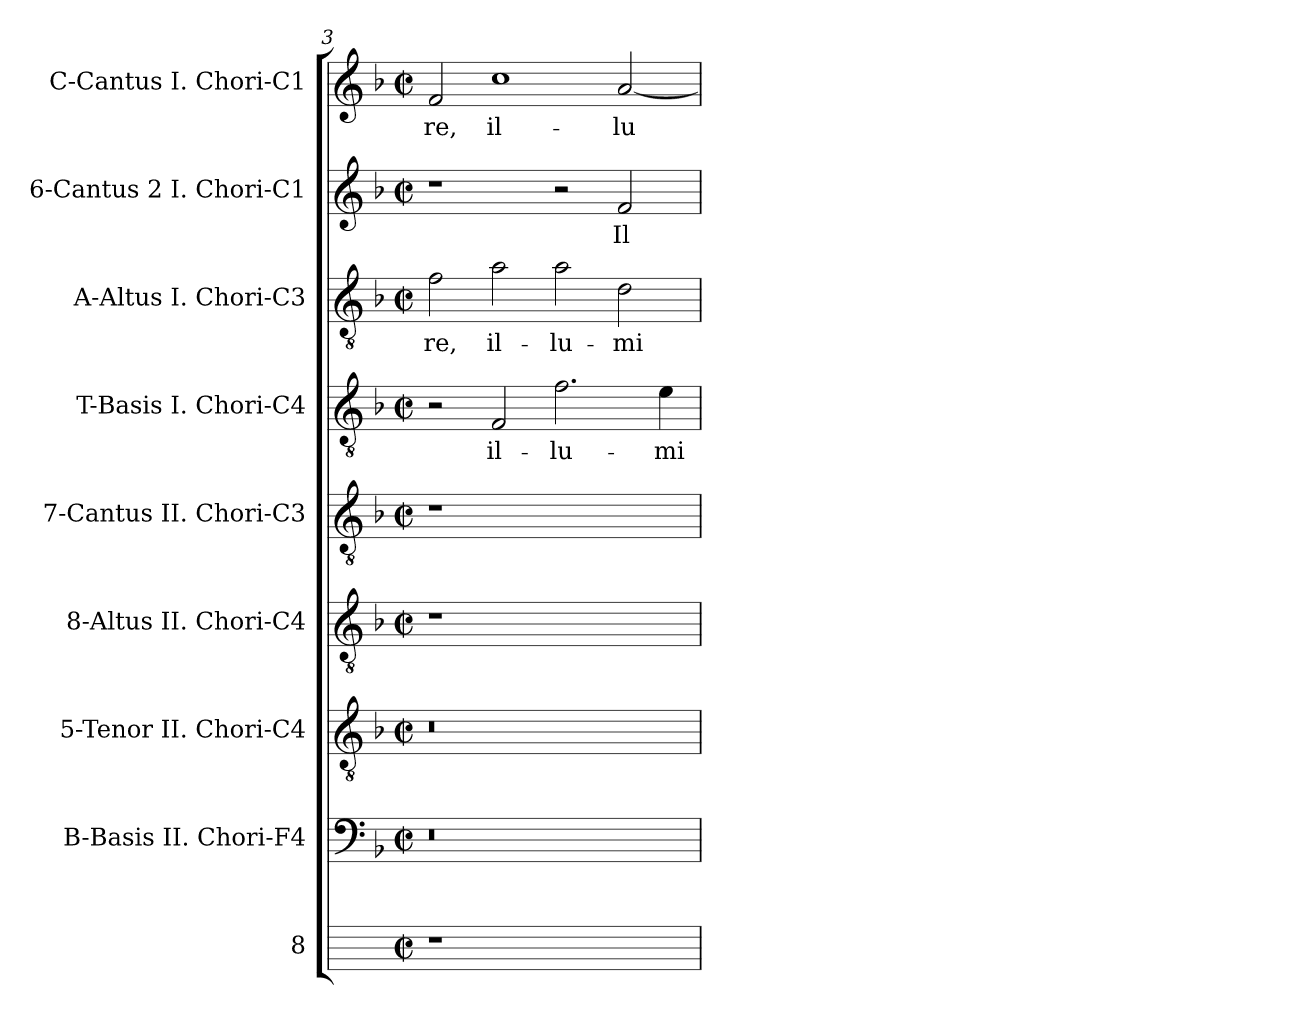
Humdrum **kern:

**kern	**kern	**kern	**kern	**kern	**kern	**text	**kern	**text	**kern	**text	**kern	**text
*part9	*part8	*part7	*part6	*part5	*part4	*part4	*part3	*part3	*part2	*part2	*part1	*part1
*staff9	*staff8	*staff7	*staff6	*staff5	*staff4	*staff4	*staff3	*staff3	*staff2	*staff2	*staff1	*staff1
*I"8	*I"B-Basis  II. Chori-F4	*I"5-Tenor  II. Chori-C4	*I"8-Altus  II. Chori-C4	*I"7-Cantus  II. Chori-C3	*I"T-Basis  I. Chori-C4	*	*I"A-Altus  I. Chori-C3	*	*I"6-Cantus 2  I. Chori-C1	*	*I"C-Cantus  I. Chori-C1	*
*	*	*I'T	*	*	*I'T	*	*I'A	*	*	*	*I'C	*
*	*clefF4	*clefGv2	*clefGv2	*clefGv2	*clefGv2	*	*clefGv2	*	*clefG2	*	*clefG2	*
*k[]	*k[b-]	*k[b-]	*k[b-]	*k[b-]	*k[b-]	*	*k[b-]	*	*k[b-]	*	*k[b-]	*
*C:	*F:	*F:	*F:	*F:	*F:	*	*F:	*	*F:	*	*F:	*
*M2/2	*M2/2	*M2/2	*M2/2	*M2/2	*M2/2	*	*M2/2	*	*M2/2	*	*M2/2	*
*met(c|)	*met(c|)	*met(c|)	*met(c|)	*met(c|)	*met(c|)	*	*met(c|)	*	*met(c|)	*	*met(c|)	*
=3	=3	=3	=3	=3	=3	=3	=3	=3	=3	=3	=3	=3
!	!	!	!	!	!	!	!	!LO:LY:b:cj	!	!	!	!LO:LY:b:cj
1r	0r	0r	1r	1r	2r	.	2f\	-re,	1r	.	2f/	-re,
!	!	!	!	!	!	!LO:LY:b:cj	!	!LO:LY:b:cj	!	!	!	!LO:LY:b:cj
.	.	.	.	.	2F/	il-	2a\	il-	.	.	1cc	il-
!	!	!	!	!	!	!LO:LY:b:cj	!	!LO:LY:b:cj	!	!	!	!
1ryy	.	.	1ryy	1ryy	2.f\	-lu-	2a\	-lu-	2r	.	.	.
!	!	!	!	!	!	!	!	!LO:LY:b:cj	!	!LO:LY:b:cj	!	!LO:LY:b:cj
.	.	.	.	.	.	.	2d\	-mi-	2f/	Il-	[<2a/	-lu-
!	!	!	!	!	!	!LO:LY:b:cj	!	!	!	!	!	!
.	.	.	.	.	4e\	-mi-	.	.	.	.	.	.
=	=	=	=	=	=	=	=	=	=	=	=	=
*-	*-	*-	*-	*-	*-	*-	*-	*-	*-	*-	*-	*-
